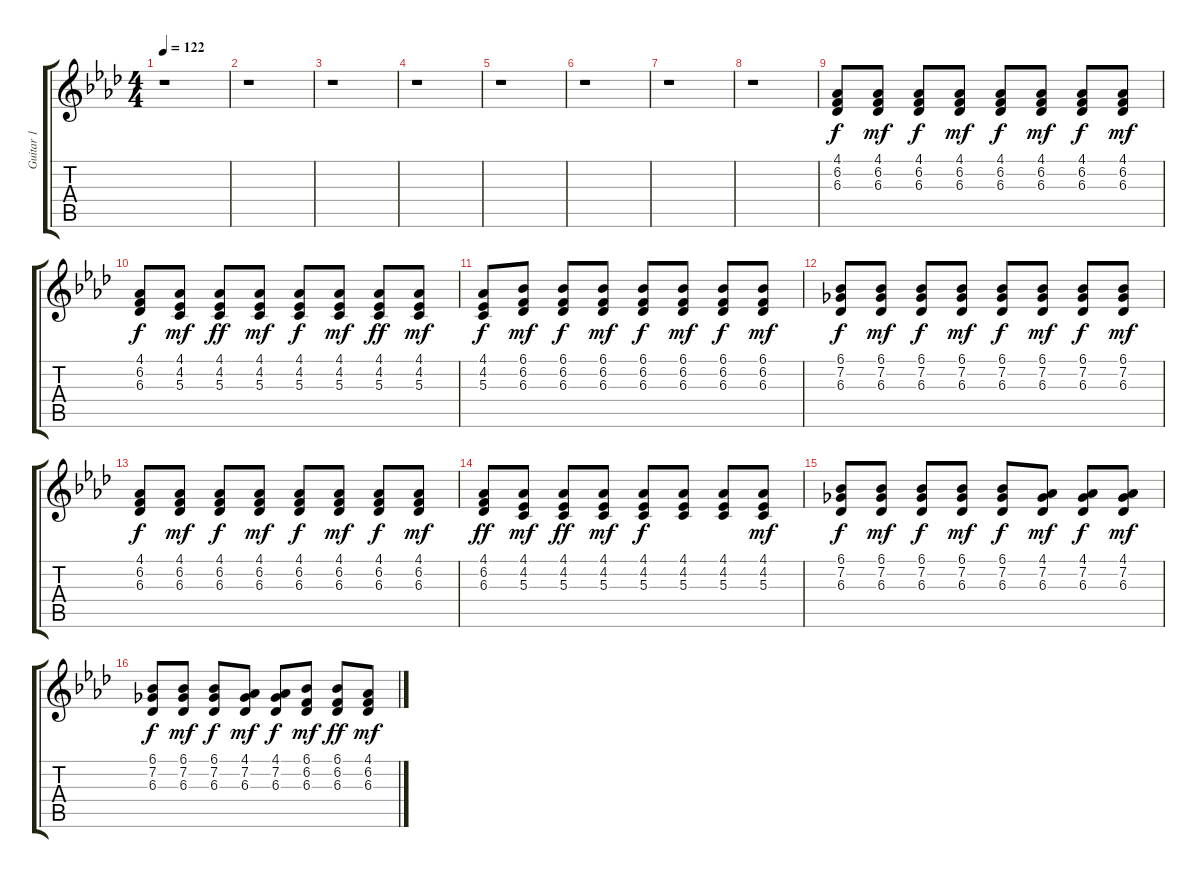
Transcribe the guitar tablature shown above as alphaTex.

\track ("Guitar 1" "Guitar 1") {instrument lead1square}
\staff {score tabs}
\tuning (E4 B3 G3 D3 A2 E2) {hide}
\ts (4 4)
\tempo 122
\clef g2
\ks ab
r.1{dy mf} |
r.1 |
r.1 |
r.1 |
r.1 |
r.1 |
r.1 |
r.1 |
(4.1 6.2 6.3).8{dy f} (4.1 6.2 6.3).8{dy mf} (4.1 6.2 6.3).8{dy f} (4.1 6.2 6.3).8{dy mf} (4.1 6.2 6.3).8{dy f} (4.1 6.2 6.3).8{dy mf} (4.1 6.2 6.3).8{dy f} (4.1 6.2 6.3).8{dy mf} |
(4.1 6.2 6.3).8{dy f} (4.1 4.2 5.3).8{dy mf} (4.1 4.2 5.3).8{dy ff} (4.1 4.2 5.3).8{dy mf} (4.1 4.2 5.3).8{dy f} (4.1 4.2 5.3).8{dy mf} (4.1 4.2 5.3).8{dy ff} (4.1 4.2 5.3).8{dy mf} |
(4.1 4.2 5.3).8{dy f} (6.1 6.2 6.3).8{dy mf} (6.1 6.2 6.3).8{dy f} (6.1 6.2 6.3).8{dy mf} (6.1 6.2 6.3).8{dy f} (6.1 6.2 6.3).8{dy mf} (6.1 6.2 6.3).8{dy f} (6.1 6.2 6.3).8{dy mf} |
(6.1 7.2 6.3).8{dy f} (6.1 7.2 6.3).8{dy mf} (6.1 7.2 6.3).8{dy f} (6.1 7.2 6.3).8{dy mf} (6.1 7.2 6.3).8{dy f} (6.1 7.2 6.3).8{dy mf} (6.1 7.2 6.3).8{dy f} (6.1 7.2 6.3).8{dy mf} |
(4.1 6.2 6.3).8{dy f} (4.1 6.2 6.3).8{dy mf} (4.1 6.2 6.3).8{dy f} (4.1 6.2 6.3).8{dy mf} (4.1 6.2 6.3).8{dy f} (4.1 6.2 6.3).8{dy mf} (4.1 6.2 6.3).8{dy f} (4.1 6.2 6.3).8{dy mf} |
(4.1 6.2 6.3).8{dy ff} (4.1 4.2 5.3).8{dy mf} (4.1 4.2 5.3).8{dy ff} (4.1 4.2 5.3).8{dy mf} (4.1 4.2 5.3).8{dy f} (4.1 4.2 5.3).8 (4.1 4.2 5.3).8 (4.1 4.2 5.3).8{dy mf} |
(6.1 7.2 6.3).8{dy f} (6.1 7.2 6.3).8{dy mf} (6.1 7.2 6.3).8{dy f} (6.1 7.2 6.3).8{dy mf} (6.1 7.2 6.3).8{dy f} (4.1 7.2 6.3).8{dy mf} (4.1 7.2 6.3).8{dy f} (4.1 7.2 6.3).8{dy mf} |
(6.1 7.2 6.3).8{dy f} (6.1 7.2 6.3).8{dy mf} (6.1 7.2 6.3).8{dy f} (4.1 7.2 6.3).8{dy mf} (4.1 7.2 6.3).8{dy f} (6.1 6.2 6.3).8{dy mf} (6.1 6.2 6.3).8{dy ff} (4.1 6.2 6.3).8{dy mf}
